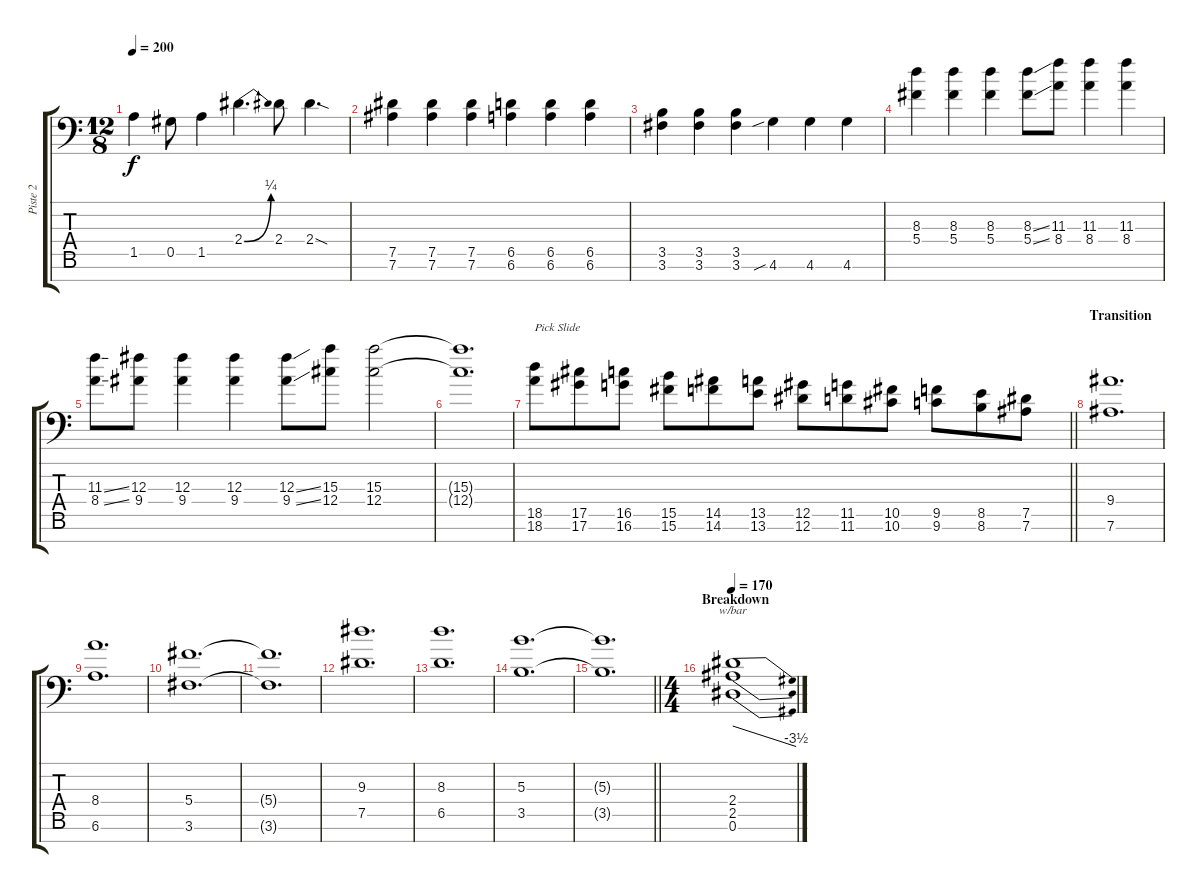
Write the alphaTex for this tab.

\track ("Piste 2" "Piste 2") {instrument distortionguitar}
\staff {score tabs}
\tuning (Eb4 Bb3 Gb3 Db3 Ab2 Eb2 Bb1) {hide}
\ts (12 8)
\tempo 200
\clef f4
\ks c
1.5{t}.4{dy f} 0.5.8 1.5.4 2.4{be (bend 0 0 60 1)}.4{d} 2.4.8 2.4{sod}.4{d} |
(7.5 7.6).4 (7.5 7.6).4 (7.5 7.6).4 (6.5 6.6).4 (6.5 6.6).4 (6.5 6.6).4 |
(3.5 3.6).4 (3.5 3.6).4 (3.5 3.6).4 4.6{sib}.4 4.6.4 4.6.4 |
(8.3 5.4).4 (8.3 5.4).4 (8.3 5.4).4 (8.3{ss} 5.4{ss}).8 (11.3 8.4).8 (11.3 8.4).4 (11.3 8.4).4 |
(11.3{ss} 8.4{ss}).8 (12.3 9.4).8 (12.3 9.4).4 (12.3 9.4).4 (12.3{ss} 9.4{ss}).8 (15.3 12.4).8 (15.3 12.4).2 |
(15.3{t} 12.4{t}).1{d} |
\barLineRight lightlight
(18.5 18.6).8{txt "Pick Slide"} (17.5 17.6).8 (16.5 16.6).8 (15.5 15.6).8 (14.5 14.6).8 (13.5 13.6).8 (12.5 12.6).8 (11.5 11.6).8 (10.5 10.6).8 (9.5 9.6).8 (8.5 8.6).8 (7.5 7.6).8 |
\section ("" "Transition")
(9.4 7.6).1{d} |
(8.4 6.6).1{d} |
(5.4 3.6).1{d} |
(5.4{t} 3.6{t}).1{d} |
(9.3 7.5).1{d} |
(8.3 6.5).1{d} |
(5.3 3.5).1{d} |
\barLineRight lightlight
(5.3{t} 3.5{t}).1{d} |
\ts (4 4)
\section ("" "Breakdown")
\tempo 170
(2.4 2.5 0.6).1{tbe (dive default 0 0 60 -14)}
